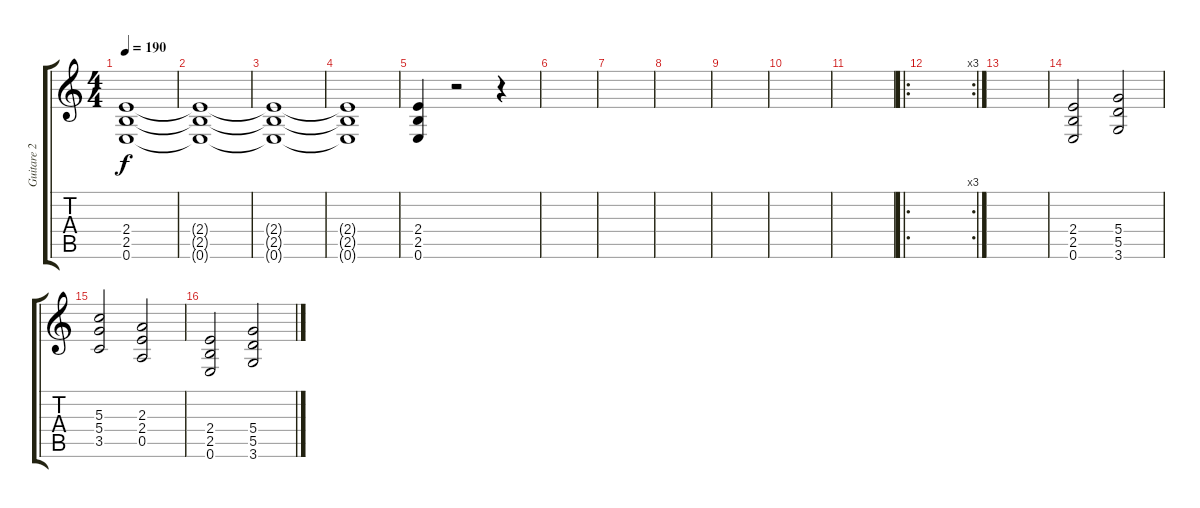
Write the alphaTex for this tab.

\track ("Guitare 2" "Guitare 2") {instrument distortionguitar}
\staff {score tabs}
\tuning (E4 B3 G3 D3 A2 E2) {hide}
\ts (4 4)
\tempo 190
\clef g2
\ks c
(2.4 2.5 0.6).1{dy f instrument distortionguitar} |
(2.4{t} 2.5{t} 0.6{t}).1 |
(2.4{t} 2.5{t} 0.6{t}).1 |
(2.4{t} 2.5{t} 0.6{t}).1 |
(2.4 2.5 0.6).4 r.2 r.4 |
|
|
|
|
|
|
\ro
\rc 3
|
|
(2.4 2.5 0.6).2 (5.4 5.5 3.6).2 |
(5.3 5.4 3.5).2 (2.3 2.4 0.5).2 |
(2.4 2.5 0.6).2 (5.4 5.5 3.6).2
